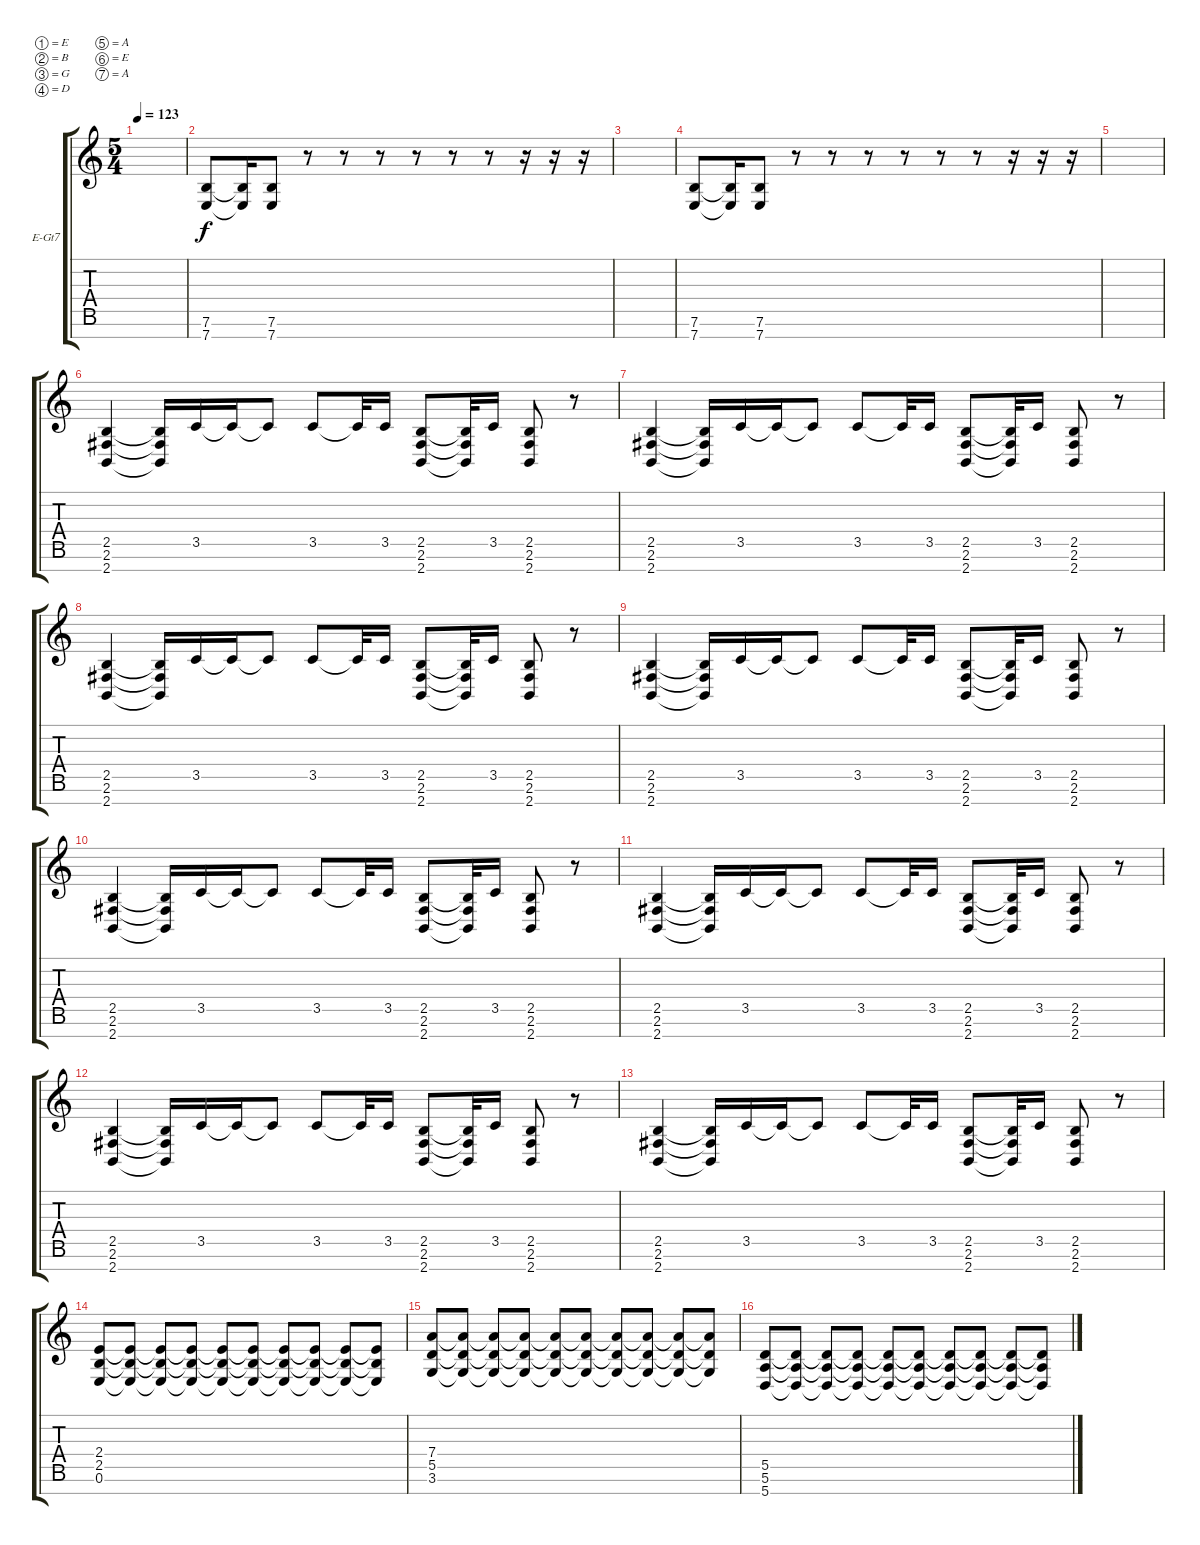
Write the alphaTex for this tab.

\defaultSystemsLayout 4
\bracketExtendMode groupsimilarinstruments
\firstSystemTrackNameOrientation horizontal
\otherSystemsTrackNameOrientation horizontal
\track ("Electric Guitar" "E-Gt7") {instrument distortionguitar}
\staff {score tabs}
\tuning (E4 B3 G3 D3 A2 E2 A1)
\ts (5 4)
\tempo 123
\clef g2
\scale
0.333333
\ks c
|
\scale
0.333333 (7.7 7.6).8 (7.7{t} 7.6{t}).16 (7.6 7.7).8 r.8 r.8 r.8 r.8 r.8 r.8 r.16 r.16 r.16 |
\scale
0.333333 |
\scale
0.333333 (7.7 7.6).8 (7.7{t} 7.6{t}).16 (7.6 7.7).8 r.8 r.8 r.8 r.8 r.8 r.8 r.16 r.16 r.16 |
\scale
0.333333 |
\scale
0.333333 (2.7 2.6 2.5).4 (2.7{t} 2.6{t} 2.5{t}).16 3.5.16 3.5{t}.16 3.5{t}.8 3.5.8 3.5{t}.32 3.5.16 (2.7 2.6 2.5).8 (2.7{t} 2.6{t} 2.5{t}).32 3.5.16 (2.5 2.6 2.7).8 r.8 |
\scale
0.333333 (2.7 2.6 2.5).4 (2.7{t} 2.6{t} 2.5{t}).16 3.5.16 3.5{t}.16 3.5{t}.8 3.5.8 3.5{t}.32 3.5.16 (2.7 2.6 2.5).8 (2.7{t} 2.6{t} 2.5{t}).32 3.5.16 (2.5 2.6 2.7).8 r.8 |
\scale
0.333333 (2.7 2.6 2.5).4 (2.7{t} 2.6{t} 2.5{t}).16 3.5.16 3.5{t}.16 3.5{t}.8 3.5.8 3.5{t}.32 3.5.16 (2.7 2.6 2.5).8 (2.7{t} 2.6{t} 2.5{t}).32 3.5.16 (2.5 2.6 2.7).8 r.8 |
\scale
0.333333 (2.7 2.6 2.5).4 (2.7{t} 2.6{t} 2.5{t}).16 3.5.16 3.5{t}.16 3.5{t}.8 3.5.8 3.5{t}.32 3.5.16 (2.7 2.6 2.5).8 (2.7{t} 2.6{t} 2.5{t}).32 3.5.16 (2.5 2.6 2.7).8 r.8 |
\scale
0.333333 (2.7 2.6 2.5).4 (2.7{t} 2.6{t} 2.5{t}).16 3.5.16 3.5{t}.16 3.5{t}.8 3.5.8 3.5{t}.32 3.5.16 (2.7 2.6 2.5).8 (2.7{t} 2.6{t} 2.5{t}).32 3.5.16 (2.5 2.6 2.7).8 r.8 |
\scale
0.333333 (2.7 2.6 2.5).4 (2.7{t} 2.6{t} 2.5{t}).16 3.5.16 3.5{t}.16 3.5{t}.8 3.5.8 3.5{t}.32 3.5.16 (2.7 2.6 2.5).8 (2.7{t} 2.6{t} 2.5{t}).32 3.5.16 (2.5 2.6 2.7).8 r.8 |
\scale
0.333333 (2.7 2.6 2.5).4 (2.7{t} 2.6{t} 2.5{t}).16 3.5.16 3.5{t}.16 3.5{t}.8 3.5.8 3.5{t}.32 3.5.16 (2.7 2.6 2.5).8 (2.7{t} 2.6{t} 2.5{t}).32 3.5.16 (2.5 2.6 2.7).8 r.8 |
\scale
0.333333 (2.7 2.6 2.5).4 (2.7{t} 2.6{t} 2.5{t}).16 3.5.16 3.5{t}.16 3.5{t}.8 3.5.8 3.5{t}.32 3.5.16 (2.7 2.6 2.5).8 (2.7{t} 2.6{t} 2.5{t}).32 3.5.16 (2.5 2.6 2.7).8 r.8 |
\scale
0.333333 (0.6 2.5 2.4).8 (0.6{t} 2.5{t} 2.4{t}).8 (0.6{t} 2.5{t} 2.4{t}).8 (0.6{t} 2.5{t} 2.4{t}).8 (0.6{t} 2.5{t} 2.4{t}).8 (0.6{t} 2.5{t} 2.4{t}).8 (0.6{t} 2.5{t} 2.4{t}).8 (0.6{t} 2.5{t} 2.4{t}).8 (0.6{t} 2.5{t} 2.4{t}).8 (0.6{t} 2.5{t} 2.4{t}).8 |
\scale
0.333333 (3.6 5.5 7.4).8 (3.6{t} 5.5{t} 7.4{t}).8 (3.6{t} 5.5{t} 7.4{t}).8 (7.4{t} 3.6{t} 5.5{t}).8 (7.4{t} 3.6{t} 5.5{t}).8 (7.4{t} 3.6{t} 5.5{t}).8 (7.4{t} 3.6{t} 5.5{t}).8 (7.4{t} 3.6{t} 5.5{t}).8 (7.4{t} 3.6{t} 5.5{t}).8 (7.4{t} 3.6{t} 5.5{t}).8 |
\scale
0.333333 (5.7 5.6 5.5).8 (5.7{t} 5.6{t} 5.5{t}).8 (5.5{t} 5.7{t} 5.6{t}).8 (5.5{t} 5.7{t} 5.6{t}).8 (5.5{t} 5.7{t} 5.6{t}).8 (5.5{t} 5.7{t} 5.6{t}).8 (5.5{t} 5.7{t} 5.6{t}).8 (5.5{t} 5.7{t} 5.6{t}).8 (5.5{t} 5.7{t} 5.6{t}).8 (5.5{t} 5.7{t} 5.6{t}).8
